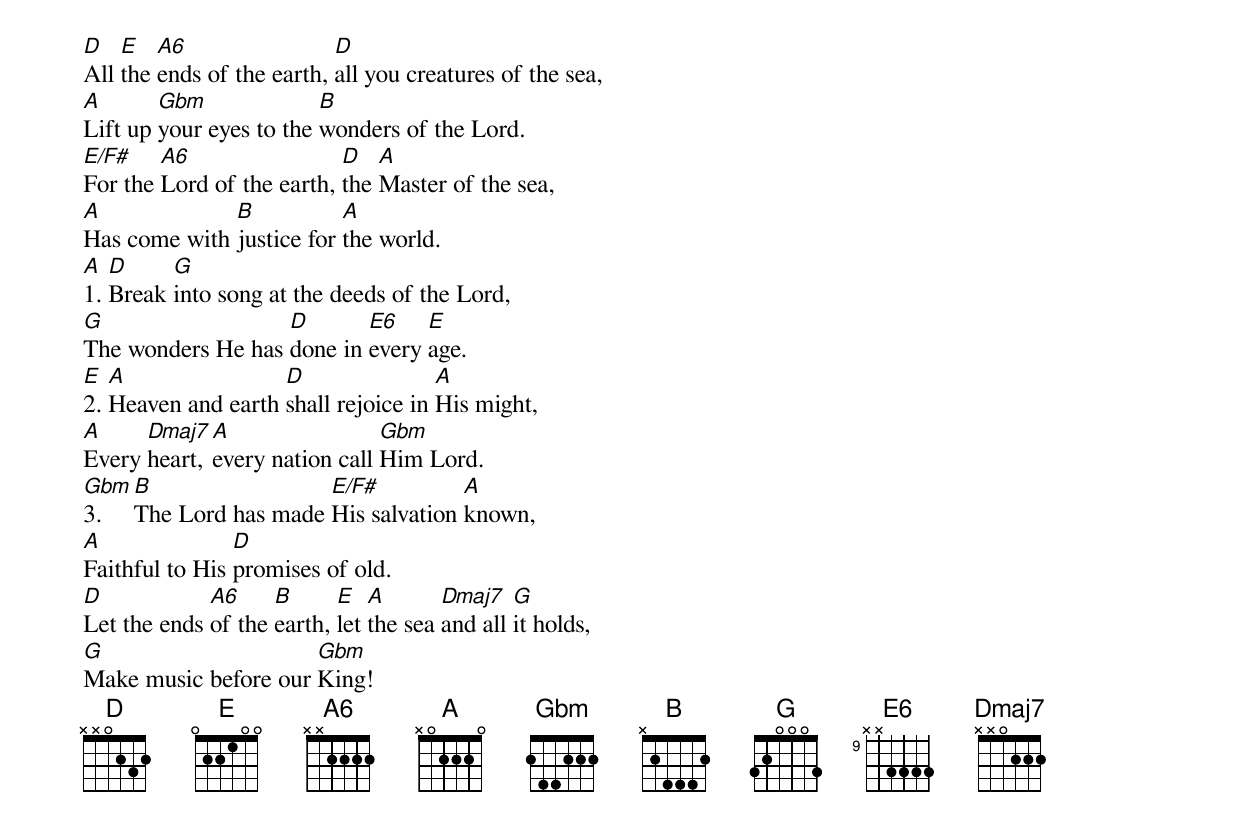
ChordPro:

[D]All [E]the [A6]ends of the earth, [D]all you creatures of the sea,
[A]Lift up [Gbm]your eyes to the [B]wonders of the Lord.
[E/F#]For the [A6]Lord of the earth, [D]the [A]Master of the sea,
[A]Has come with [B]justice for [A]the world.
[A]1. [D]Break [G]into song at the deeds of the Lord,
[G]The wonders He has [D]done in [E6]every [E]age.
[E]2. [A]Heaven and earth [D]shall rejoice in [A]His might,
[A]Every [Dmaj7]heart, [A]every nation call [Gbm]Him Lord.
[Gbm]3. [B]The Lord has made [E/F#]His salvation [A]known,
[A]Faithful to His [D]promises of old.
[D]Let the ends [A6]of the [B]earth, [E]let [A]the sea [Dmaj7]and all [G]it holds,
[G]Make music before our [Gbm]King!
